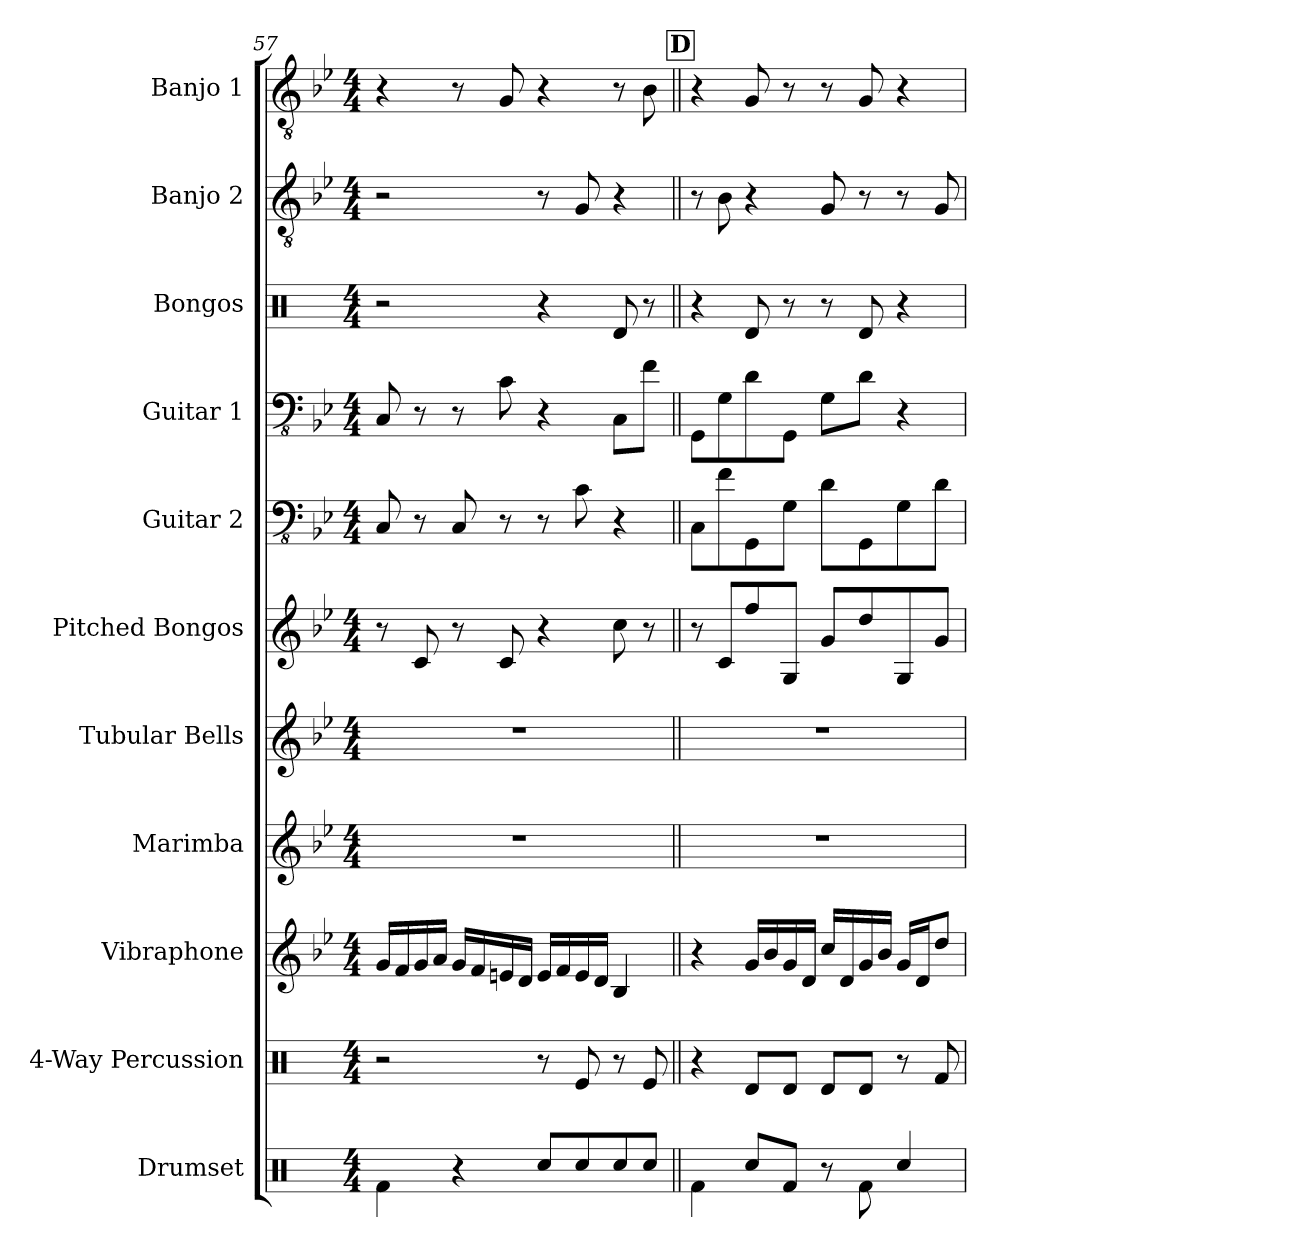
**kern	**kern	**kern	**kern	**kern	**kern	**kern	**kern	**kern	**kern	**kern
*part11	*part10	*part9	*part8	*part7	*part6	*part5	*part4	*part3	*part2	*part1
*staff11	*staff10	*staff9	*staff8	*staff7	*staff6	*staff5	*staff4	*staff3	*staff2	*staff1
*I"Drumset	*I"4-Way Percussion	*I"Vibraphone	*I"Marimba	*I"Tubular Bells	*I"Pitched Bongos	*I"Guitar 2	*I"Guitar 1	*I"Bongos	*I"Banjo 2	*I"Banjo 1
*I'Drs.	*I'4 Prc.	*I'Vib.	*I'Mrm.	*I'Bells	*	*	*	*	*I'Banjo	*
*clefX	*clefX	*clefG2	*clefG2	*clefG2	*clefG2	*clefFv4	*clefFv4	*clefX	*clefGv2	*clefGv2
*k[]	*k[]	*k[b-e-]	*k[b-e-]	*k[b-e-]	*k[b-e-]	*k[b-e-]	*k[b-e-]	*k[]	*k[b-e-]	*k[b-e-]
*M4/4	*M4/4	*M4/4	*M4/4	*M4/4	*M4/4	*M4/4	*M4/4	*M4/4	*M4/4	*M4/4
=57	=57	=57	=57	=57	=57	=57	=57	=57	=57	=57
4Rf\	2r	16g/LL	1r	1r	8r	8CC/	8CC/	2r	2r	4r
.	.	16f/	.	.	.	.	.	.	.	.
.	.	16g/	.	.	8c/	8r	8r	.	.	.
.	.	16a/JJ	.	.	.	.	.	.	.	.
4r	.	16g/LL	.	.	8r	8CC/	8r	.	.	8r
.	.	16f/	.	.	.	.	.	.	.	.
.	.	16en/	.	.	8c/	8r	8C\	.	.	8G/
.	.	16d/JJ	.	.	.	.	.	.	.	.
8Rcc/L	8r	16e/LL	.	.	4r	8r	4r	4r	8r	4r
.	.	16f/	.	.	.	.	.	.	.	.
8Rcc/	8Re/	16e/	.	.	.	8C\	.	.	8G/	.
.	.	16d/JJ	.	.	.	.	.	.	.	.
8Rcc/	8r	4B-/	.	.	8cc\	4r	8CC\L	8Rd/	4r	8r
8Rcc/J	8Re/	.	.	.	8r	.	8F\J	8r	.	8B-\
!!LO:REH:place=s1:a:B:fs=14:t=D
=58||	=58||	=58||	=58||	=58||	=58||	=58||	=58||	=58||	=58||	=58||
4Rf\	4r	4r	1r	1r	8r	8CC\L	8GGG\L	4r	8r	4r
.	.	.	.	.	8c/L	8F\	8GG\	.	8B-\	.
8Rcc/L	8Rd/L	16g/LL	.	.	8ff/	8GGG\	8D\	8Rd/	4r	8G/
.	.	16b-/	.	.	.	.	.	.	.	.
8Rf/J	8Rd/J	16g/	.	.	8G/J	8GG\J	8GGG\J	8r	.	8r
.	.	16d/JJ	.	.	.	.	.	.	.	.
8r	8Rd/L	16cc/LL	.	.	8g/L	8D\L	8GG\L	8r	8G/	8r
.	.	16d/	.	.	.	.	.	.	.	.
8Rf\	8Rd/J	16g/	.	.	8dd/	8GGG\	8D\J	8Rd/	8r	8G/
.	.	16b-/JJ	.	.	.	.	.	.	.	.
4Rcc/	8r	16g/LL	.	.	8G/	8GG\	4r	4r	8r	4r
.	.	16d/J	.	.	.	.	.	.	.	.
.	8Rf/	8dd/J	.	.	8g/J	8D\J	.	.	8G/	.
=	=	=	=	=	=	=	=	=	=	=
*-	*-	*-	*-	*-	*-	*-	*-	*-	*-	*-
